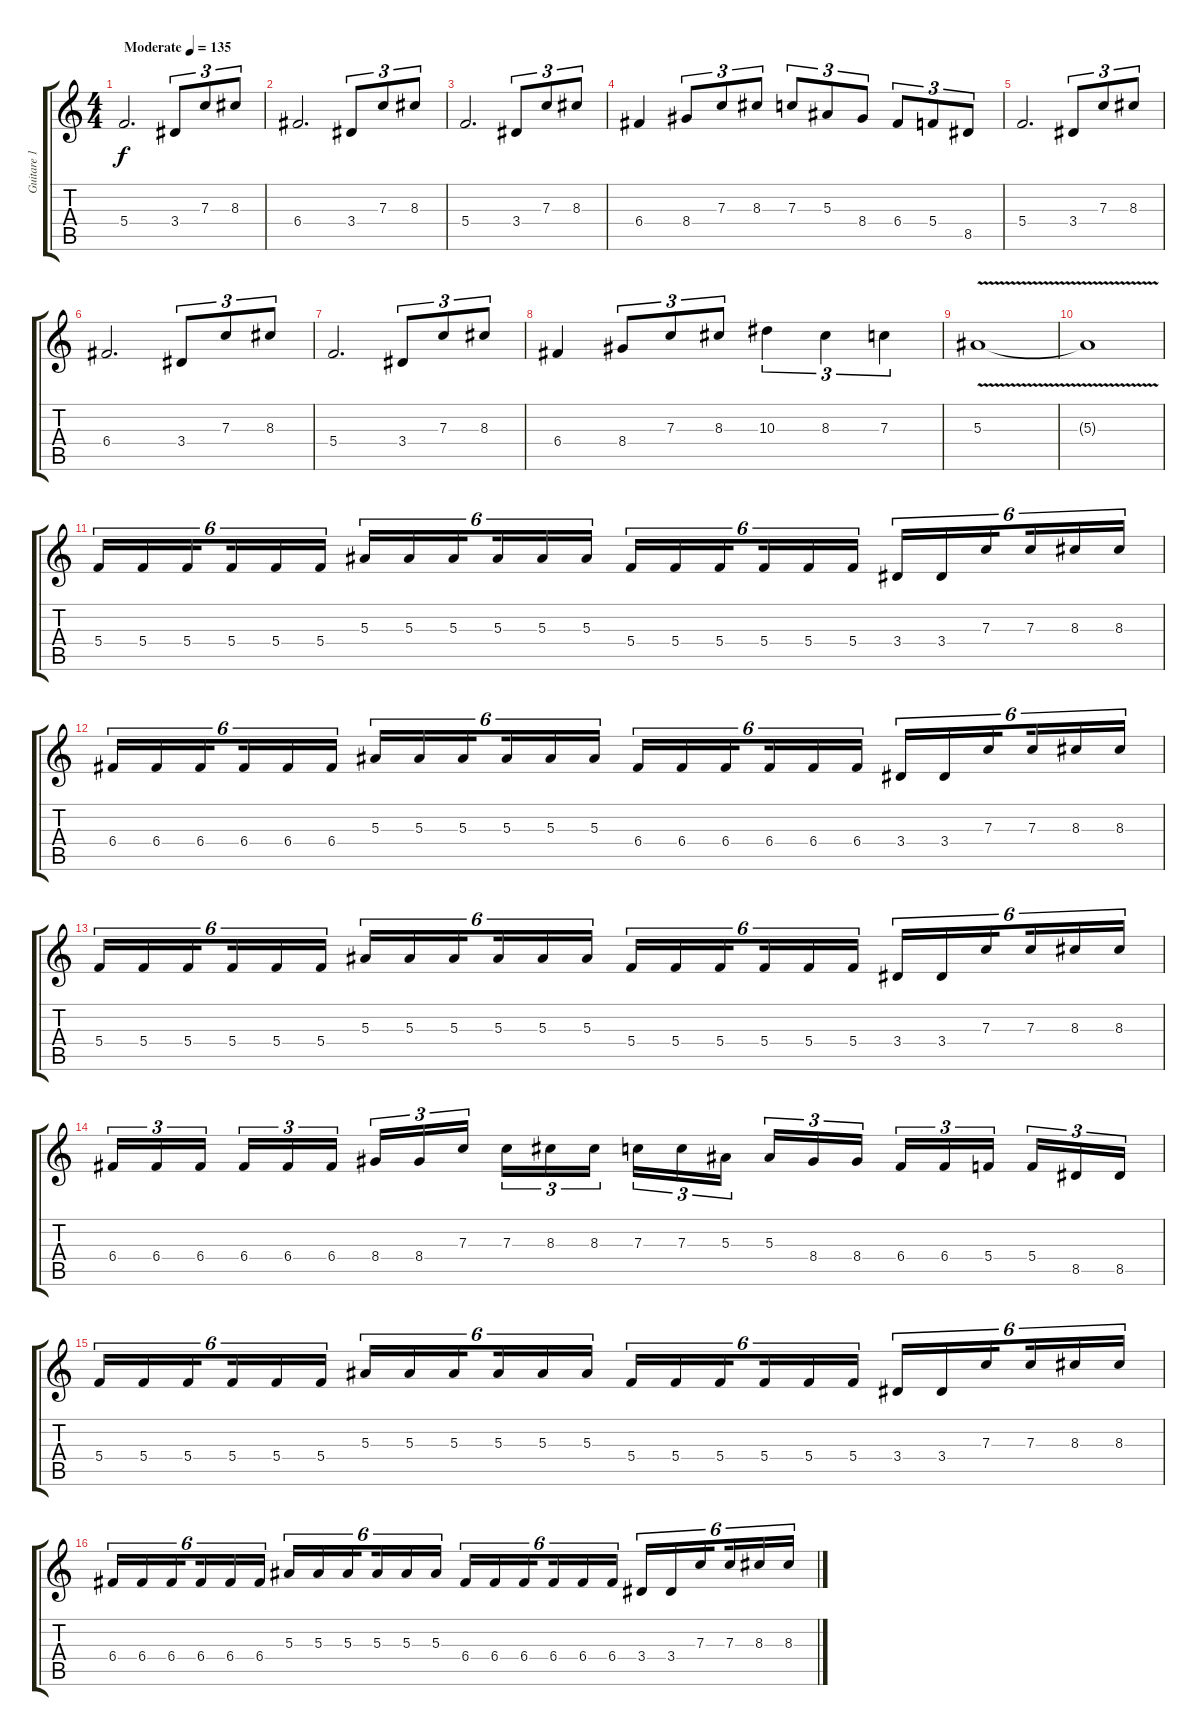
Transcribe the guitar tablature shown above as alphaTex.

\track ("Guitare 1" "Guitare 1") {instrument distortionguitar}
\staff {score tabs}
\tuning (D4 A3 F3 C3 G2 D2) {hide}
\ts (4 4)
\tempo (135 "Moderate")
\clef g2
\ks c
5.4.2{d dy f instrument distortionguitar} 3.4.8{tu (3 2)} 7.3.8{tu (3 2)} 8.3.8{tu (3 2)} |
6.4.2{d} 3.4.8{tu (3 2)} 7.3.8{tu (3 2)} 8.3.8{tu (3 2)} |
5.4.2{d} 3.4.8{tu (3 2)} 7.3.8{tu (3 2)} 8.3.8{tu (3 2)} |
6.4.4 8.4.8{tu (3 2)} 7.3.8{tu (3 2)} 8.3.8{tu (3 2)} 7.3.8{tu (3 2)} 5.3.8{tu (3 2)} 8.4.8{tu (3 2)} 6.4.8{tu (3 2)} 5.4.8{tu (3 2)} 8.5.8{tu (3 2)} |
5.4.2{d} 3.4.8{tu (3 2)} 7.3.8{tu (3 2)} 8.3.8{tu (3 2)} |
6.4.2{d} 3.4.8{tu (3 2)} 7.3.8{tu (3 2)} 8.3.8{tu (3 2)} |
5.4.2{d} 3.4.8{tu (3 2)} 7.3.8{tu (3 2)} 8.3.8{tu (3 2)} |
6.4.4 8.4.8{tu (3 2)} 7.3.8{tu (3 2)} 8.3.8{tu (3 2)} 10.3.4{tu (3 2)} 8.3.4{tu (3 2)} 7.3.4{tu (3 2)} |
5.3{v}.1 |
5.3{t}.1 |
5.4.16{tu (6 4)} 5.4.16{tu (6 4)} 5.4.16{tu (6 4) beam splitsecondary} 5.4.16{tu (6 4)} 5.4.16{tu (6 4)} 5.4.16{tu (6 4)} 5.3.16{tu (6 4)} 5.3.16{tu (6 4)} 5.3.16{tu (6 4) beam splitsecondary} 5.3.16{tu (6 4)} 5.3.16{tu (6 4)} 5.3.16{tu (6 4)} 5.4.16{tu (6 4)} 5.4.16{tu (6 4)} 5.4.16{tu (6 4) beam splitsecondary} 5.4.16{tu (6 4)} 5.4.16{tu (6 4)} 5.4.16{tu (6 4)} 3.4.16{tu (6 4)} 3.4.16{tu (6 4)} 7.3.16{tu (6 4) beam splitsecondary} 7.3.16{tu (6 4)} 8.3.16{tu (6 4)} 8.3.16{tu (6 4)} |
6.4.16{tu (6 4)} 6.4.16{tu (6 4)} 6.4.16{tu (6 4) beam splitsecondary} 6.4.16{tu (6 4)} 6.4.16{tu (6 4)} 6.4.16{tu (6 4)} 5.3.16{tu (6 4)} 5.3.16{tu (6 4)} 5.3.16{tu (6 4) beam splitsecondary} 5.3.16{tu (6 4)} 5.3.16{tu (6 4)} 5.3.16{tu (6 4)} 6.4.16{tu (6 4)} 6.4.16{tu (6 4)} 6.4.16{tu (6 4) beam splitsecondary} 6.4.16{tu (6 4)} 6.4.16{tu (6 4)} 6.4.16{tu (6 4)} 3.4.16{tu (6 4)} 3.4.16{tu (6 4)} 7.3.16{tu (6 4) beam splitsecondary} 7.3.16{tu (6 4)} 8.3.16{tu (6 4)} 8.3.16{tu (6 4)} |
5.4.16{tu (6 4)} 5.4.16{tu (6 4)} 5.4.16{tu (6 4) beam splitsecondary} 5.4.16{tu (6 4)} 5.4.16{tu (6 4)} 5.4.16{tu (6 4)} 5.3.16{tu (6 4)} 5.3.16{tu (6 4)} 5.3.16{tu (6 4) beam splitsecondary} 5.3.16{tu (6 4)} 5.3.16{tu (6 4)} 5.3.16{tu (6 4)} 5.4.16{tu (6 4)} 5.4.16{tu (6 4)} 5.4.16{tu (6 4) beam splitsecondary} 5.4.16{tu (6 4)} 5.4.16{tu (6 4)} 5.4.16{tu (6 4)} 3.4.16{tu (6 4)} 3.4.16{tu (6 4)} 7.3.16{tu (6 4) beam splitsecondary} 7.3.16{tu (6 4)} 8.3.16{tu (6 4)} 8.3.16{tu (6 4)} |
6.4.16{tu (3 2)} 6.4.16{tu (3 2)} 6.4.16{tu (3 2) beam splitsecondary} 6.4.16{tu (3 2)} 6.4.16{tu (3 2)} 6.4.16{tu (3 2)} 8.4.16{tu (3 2)} 8.4.16{tu (3 2)} 7.3.16{tu (3 2) beam splitsecondary} 7.3.16{tu (3 2)} 8.3.16{tu (3 2)} 8.3.16{tu (3 2)} 7.3.16{tu (3 2)} 7.3.16{tu (3 2)} 5.3.16{tu (3 2) beam splitsecondary} 5.3.16{tu (3 2)} 8.4.16{tu (3 2)} 8.4.16{tu (3 2)} 6.4.16{tu (3 2)} 6.4.16{tu (3 2)} 5.4.16{tu (3 2) beam splitsecondary} 5.4.16{tu (3 2)} 8.5.16{tu (3 2)} 8.5.16{tu (3 2)} |
5.4.16{tu (6 4)} 5.4.16{tu (6 4)} 5.4.16{tu (6 4) beam splitsecondary} 5.4.16{tu (6 4)} 5.4.16{tu (6 4)} 5.4.16{tu (6 4)} 5.3.16{tu (6 4)} 5.3.16{tu (6 4)} 5.3.16{tu (6 4) beam splitsecondary} 5.3.16{tu (6 4)} 5.3.16{tu (6 4)} 5.3.16{tu (6 4)} 5.4.16{tu (6 4)} 5.4.16{tu (6 4)} 5.4.16{tu (6 4) beam splitsecondary} 5.4.16{tu (6 4)} 5.4.16{tu (6 4)} 5.4.16{tu (6 4)} 3.4.16{tu (6 4)} 3.4.16{tu (6 4)} 7.3.16{tu (6 4) beam splitsecondary} 7.3.16{tu (6 4)} 8.3.16{tu (6 4)} 8.3.16{tu (6 4)} |
6.4.16{tu (6 4)} 6.4.16{tu (6 4)} 6.4.16{tu (6 4) beam splitsecondary} 6.4.16{tu (6 4)} 6.4.16{tu (6 4)} 6.4.16{tu (6 4)} 5.3.16{tu (6 4)} 5.3.16{tu (6 4)} 5.3.16{tu (6 4) beam splitsecondary} 5.3.16{tu (6 4)} 5.3.16{tu (6 4)} 5.3.16{tu (6 4)} 6.4.16{tu (6 4)} 6.4.16{tu (6 4)} 6.4.16{tu (6 4) beam splitsecondary} 6.4.16{tu (6 4)} 6.4.16{tu (6 4)} 6.4.16{tu (6 4)} 3.4.16{tu (6 4)} 3.4.16{tu (6 4)} 7.3.16{tu (6 4) beam splitsecondary} 7.3.16{tu (6 4)} 8.3.16{tu (6 4)} 8.3.16{tu (6 4)}
